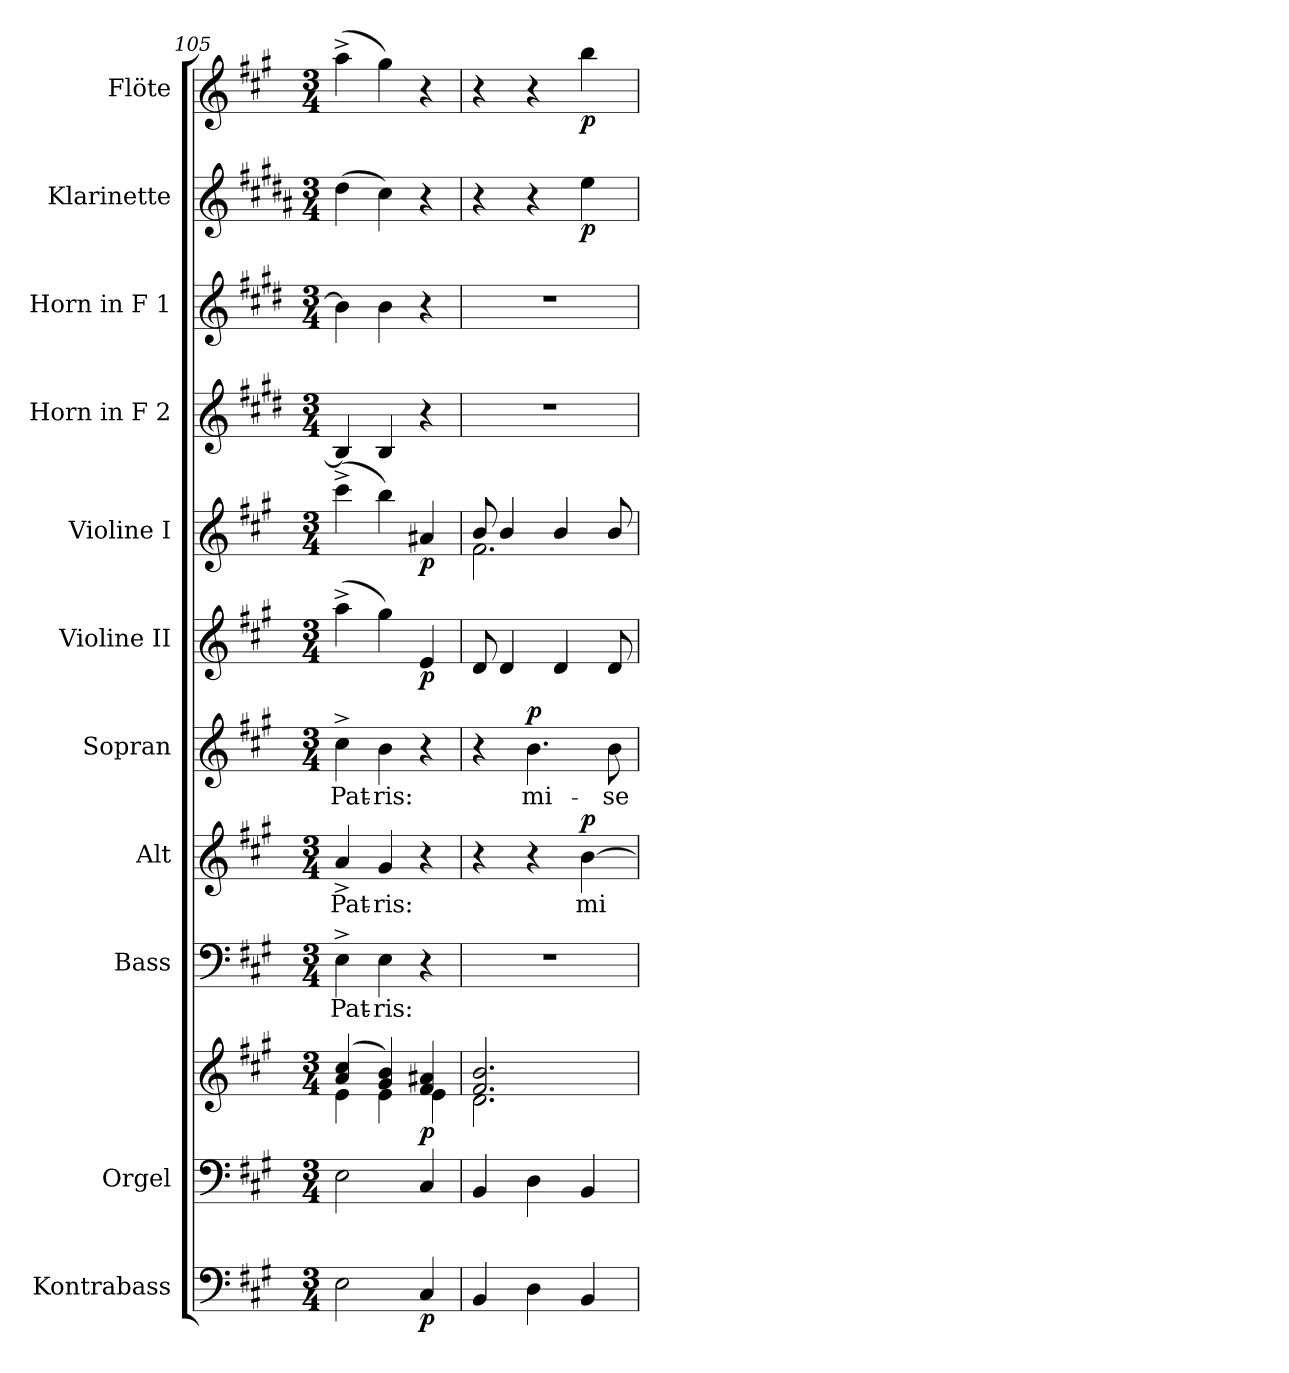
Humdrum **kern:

**kern	**dynam	**kern	**kern	**dynam	**kern	**text	**kern	**text	**dynam	**kern	**text	**dynam	**kern	**dynam	**kern	**dynam	**kern	**kern	**kern	**dynam	**kern	**dynam
*part11	*part11	*part10	*part10	*part10	*part9	*part9	*part8	*part8	*part8	*part7	*part7	*part7	*part6	*part6	*part5	*part5	*part4	*part3	*part2	*part2	*part1	*part1
*staff12	*staff12	*staff11	*staff10	*staff10/11	*staff9	*staff9	*staff8	*staff8	*staff8	*staff7	*staff7	*staff7	*staff6	*staff6	*staff5	*staff5	*staff4	*staff3	*staff2	*staff2	*staff1	*staff1
*I"Kontrabass	*	*I"Orgel	*	*	*I"Bass	*	*I"Alt	*	*	*I"Sopran	*	*	*I"Violine II	*	*I"Violine I	*	*I"Horn in F 2	*I"Horn in F 1	*I"Klarinette	*	*I"Flöte	*
*I'Kb.	*	*I'Org.	*	*	*I'B.	*	*I'A.	*	*	*I'S.	*	*	*I'Vl. II	*	*I'Vl. I	*	*	*	*I'Kl.	*	*I'Fl.	*
!!LO:PB:g=z
*clefF4	*	*clefF4	*clefG2	*	*clefF4	*	*clefG2	*	*	*clefG2	*	*	*clefG2	*	*clefG2	*	*clefG2	*clefG2	*clefG2	*	*clefG2	*
*ITrd7c12	*	*	*	*	*	*	*	*	*	*	*	*	*	*	*	*	*ITrd4c7	*ITrd4c7	*ITrd1c2	*	*	*
*k[f#c#g#]	*	*k[f#c#g#]	*k[f#c#g#]	*	*k[f#c#g#]	*	*k[f#c#g#]	*	*	*k[f#c#g#]	*	*	*k[f#c#g#]	*	*k[f#c#g#]	*	*k[f#c#g#]	*k[f#c#g#]	*k[f#c#g#]	*	*k[f#c#g#]	*
*A:	*	*A:	*A:	*	*A:	*	*A:	*	*	*A:	*	*	*A:	*	*A:	*	*A:	*A:	*A:	*	*A:	*
*M3/4	*	*M3/4	*M3/4	*	*M3/4	*	*M3/4	*	*	*M3/4	*	*	*M3/4	*	*M3/4	*	*M3/4	*M3/4	*M3/4	*	*M3/4	*
=105	=105	=105	=105	=105	=105	=105	=105	=105	=105	=105	=105	=105	=105	=105	=105	=105	=105	=105	=105	=105	=105	=105
*	*	*	*^	*	*	*	*	*	*	*	*	*	*	*	*	*	*	*	*	*	*	*
!	!	!	!	!	!	!	!LO:LY:b	!	!LO:LY:b	!	!	!LO:LY:b	!	!	!	!	!	!	!	!	!	!	!
2EE\	.	2E\	(4a/ 4cc#/	4e\	.	4E^>\	Pat-	4a^>/	Pat-	.	4cc#^>\	Pat-	.	(>4aa^>\	.	(>4ccc#^>\	.	4E/]	4e\]	(>4cc#\	.	(>4aa^>\	.
!	!	!	!	!	!	!	!LO:LY:b	!	!LO:LY:b	!	!	!LO:LY:b	!	!	!	!	!	!	!	!	!	!	!
.	.	.	4g#/ 4b/)	4e\	.	4E\	-ris:	4g#/	-ris:	.	4b\	-ris:	.	4gg#\)	.	4bb\)	.	4E/	4e\	4b\)	.	4gg#\)	.
!	!LO:DY:b	!	!	!	!LO:DY:b	!	!	!	!	!	!	!	!	!	!LO:DY:b	!	!LO:DY:b	!	!	!	!	!	!
4CC#/	p	4C#/	4f#/ 4a#X/	4e\	p	4r	.	4r	.	.	4r	.	.	4e/	p	4a#X/	p	4r	4r	4r	.	4r	.
=106	=106	=106	=106	=106	=106	=106	=106	=106	=106	=106	=106	=106	=106	=106	=106	=106	=106	=106	=106	=106	=106	=106	=106
*	*	*	*	*	*	*	*	*	*	*	*	*	*	*	*	*^	*	*	*	*	*	*	*
4BBB/	.	4BB/	2.f#/ 2.b/	2.d\	.	2.r	.	4r	.	.	4r	.	.	8d/	.	8b/	2.f#\	.	2.r	2.r	4r	.	4r	.
.	.	.	.	.	.	.	.	.	.	.	.	.	.	4d/	.	4b/	.	.	.	.	.	.	.	.
!	!	!	!	!	!	!	!	!	!	!	!	!LO:LY:b	!LO:DY:a	!	!	!	!	!	!	!	!	!	!	!
4DD\	.	4D\	.	.	.	.	.	4r	.	.	4.b\	mi-	p	.	.	.	.	.	.	.	4r	.	4r	.
.	.	.	.	.	.	.	.	.	.	.	.	.	.	4d/	.	4b/	.	.	.	.	.	.	.	.
!	!	!	!	!	!	!	!	!	!LO:LY:b	!LO:DY:a	!	!	!	!	!	!	!	!	!	!	!	!LO:DY:b	!	!LO:DY:b
4BBB/	.	4BB/	.	.	.	.	.	[4b\	mi-	p	.	.	.	.	.	.	.	.	.	.	4dd\	p	4bb\	p
!	!	!	!	!	!	!	!	!	!	!	!	!LO:LY:b	!	!	!	!	!	!	!	!	!	!	!	!
.	.	.	.	.	.	.	.	.	.	.	8b\	-se-	.	8d/	.	8b/	.	.	.	.	.	.	.	.
*	*	*	*v	*v	*	*	*	*	*	*	*	*	*	*	*	*v	*v	*	*	*	*	*	*	*
=	=	=	=	=	=	=	=	=	=	=	=	=	=	=	=	=	=	=	=	=	=	=
*-	*-	*-	*-	*-	*-	*-	*-	*-	*-	*-	*-	*-	*-	*-	*-	*-	*-	*-	*-	*-	*-	*-
